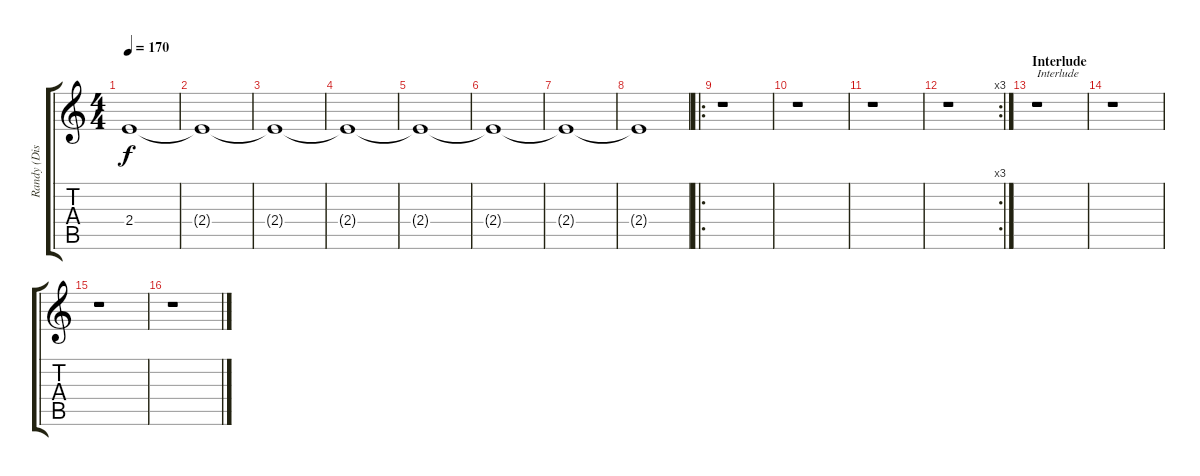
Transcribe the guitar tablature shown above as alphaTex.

\track ("Randy (Distorted Guitar)" "Randy (Dis") {instrument distortionguitar}
\staff {score tabs}
\tuning (E4 B3 G3 D3 A2 D2) {hide}
\ts (4 4)
\tempo 170
\clef g2
\ks c
2.4.1{dy f} |
2.4{t}.1 |
2.4{t}.1 |
2.4{t}.1 |
2.4{t}.1 |
2.4{t}.1 |
2.4{t}.1 |
2.4{t}.1 |
\ro
r.1 |
r.1 |
r.1 |
\rc 3
r.1 |
\section ("" "Interlude")
r.1{txt "Interlude"} |
r.1 |
r.1 |
r.1
